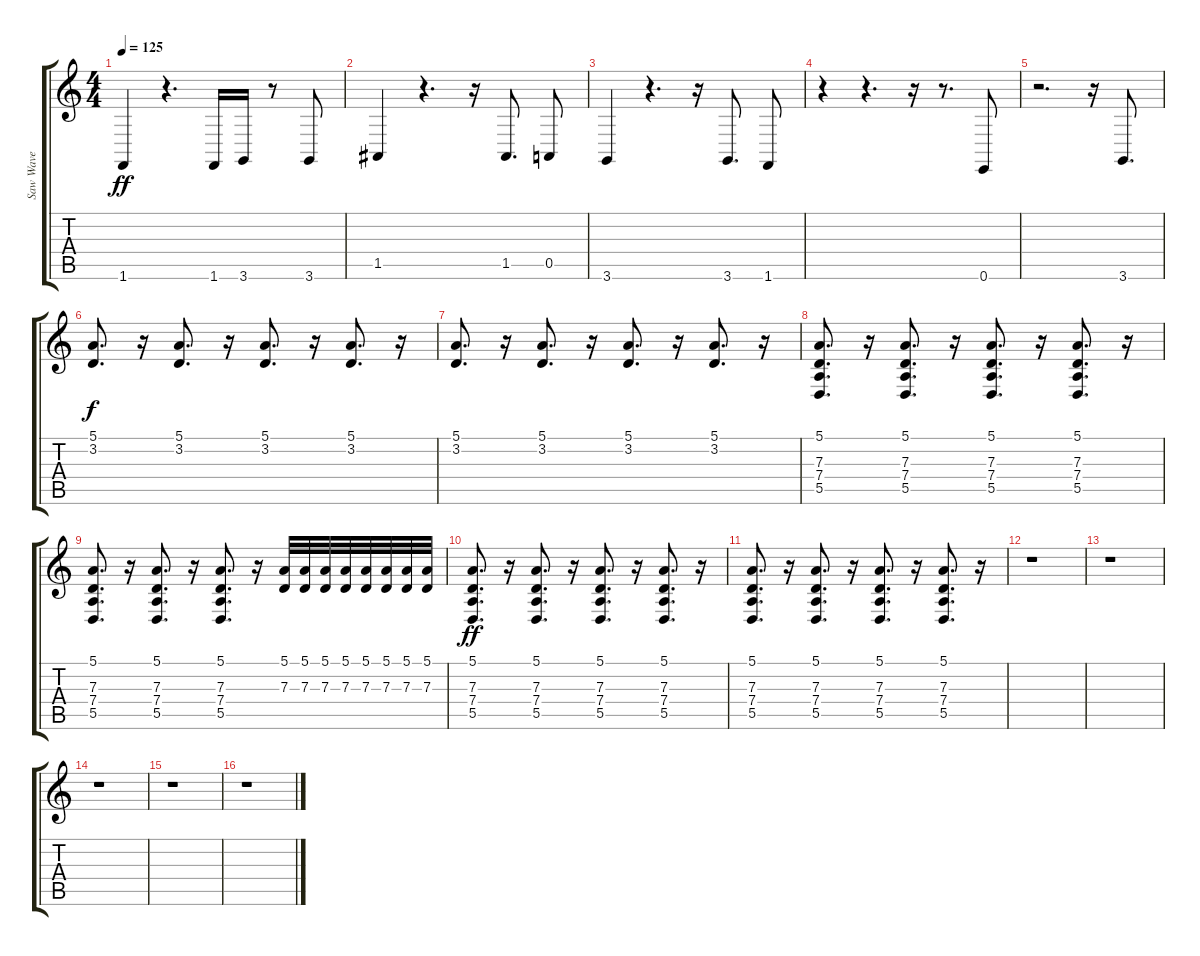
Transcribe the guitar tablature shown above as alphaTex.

\track ("Saw Wave  " "Saw Wave  ") {instrument lead2sawtooth}
\staff {score tabs}
\tuning (E4 B3 G3 D3 A2 E2) {hide}
\ts (4 4)
\tempo 125
\clef g2
\ks c
1.6.4{dy ff} r.4{d} 1.6.16 3.6.16 r.8 3.6.8 |
1.5.4 r.4{d} r.16 1.5.8{d} 0.5.8 |
3.6.4 r.4{d} r.16 3.6.8{d} 1.6.8 |
r.4 r.4{d} r.16 r.8{d} 0.6.8 |
r.2{d} r.16 3.6.8{d} |
(5.1 3.2).8{d dy f} r.16 (5.1 3.2).8{d} r.16 (5.1 3.2).8{d} r.16 (5.1 3.2).8{d} r.16 |
(5.1 3.2).8{d} r.16 (5.1 3.2).8{d} r.16 (5.1 3.2).8{d} r.16 (5.1 3.2).8{d} r.16 |
(5.1 7.3 7.4 5.5).8{d} r.16 (5.1 7.3 7.4 5.5).8{d} r.16 (5.1 7.3 7.4 5.5).8{d} r.16 (5.1 7.3 7.4 5.5).8{d} r.16 |
(5.1 7.3 7.4 5.5).8{d} r.16 (5.1 7.3 7.4 5.5).8{d} r.16 (5.1 7.3 7.4 5.5).8{d} r.16 (5.1 7.3).32 (5.1 7.3).32 (5.1 7.3).32 (5.1 7.3).32 (5.1 7.3).32 (5.1 7.3).32 (5.1 7.3).32 (5.1 7.3).32 |
(5.1 7.3 7.4 5.5).8{d dy ff} r.16 (5.1 7.3 7.4 5.5).8{d} r.16 (5.1 7.3 7.4 5.5).8{d} r.16 (5.1 7.3 7.4 5.5).8{d} r.16 |
(5.1 7.3 7.4 5.5).8{d} r.16 (5.1 7.3 7.4 5.5).8{d} r.16 (5.1 7.3 7.4 5.5).8{d} r.16 (5.1 7.3 7.4 5.5).8{d} r.16 |
r.1 |
r.1 |
r.1 |
r.1 |
r.1
